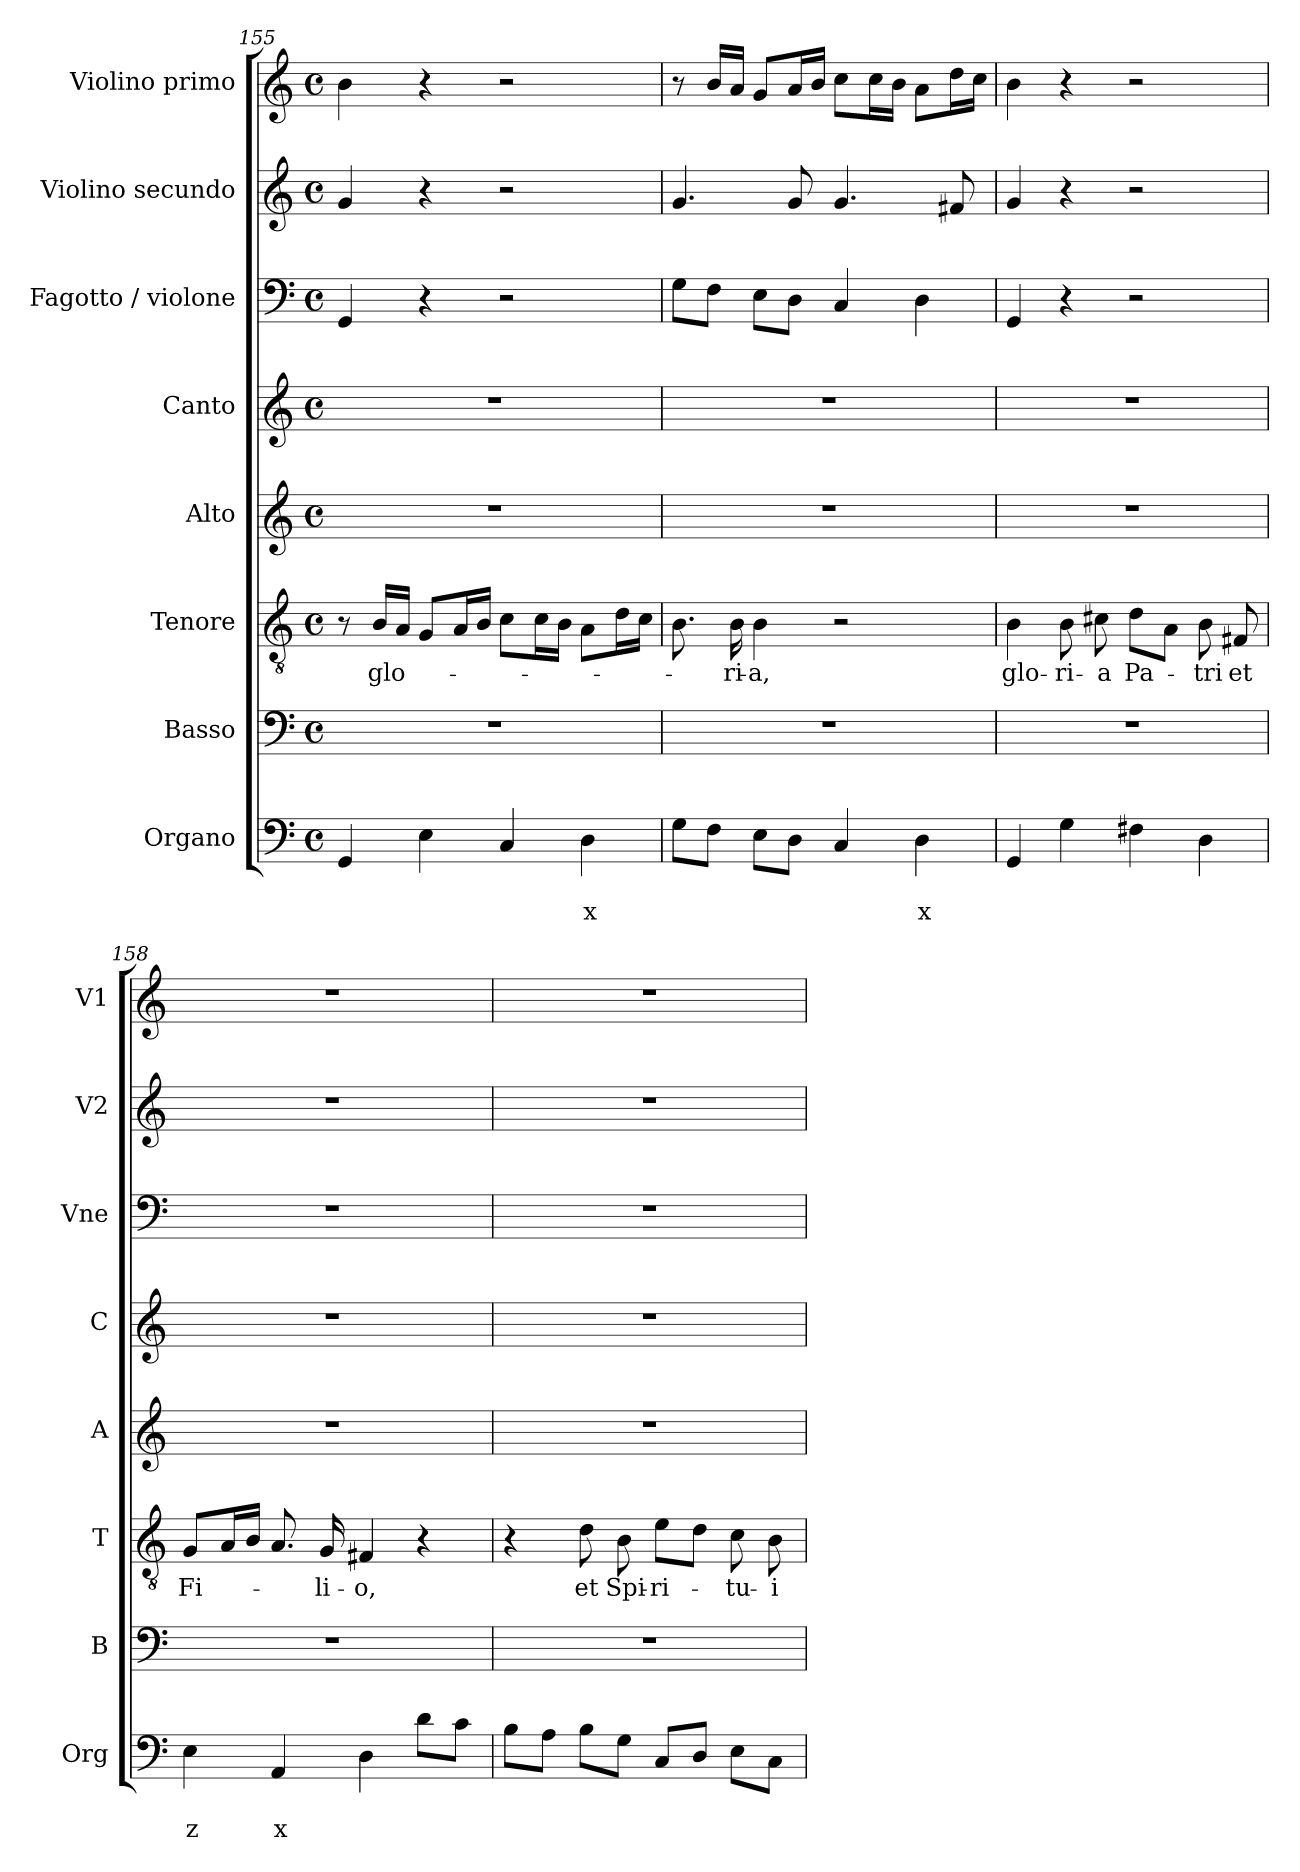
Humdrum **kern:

**kern	**text	**text	**kern	**kern	**text	**kern	**kern	**kern	**kern	**kern
*part8	*part8	*part8	*part7	*part6	*part6	*part5	*part4	*part3	*part2	*part1
*staff8	*staff8	*staff8	*staff7	*staff6	*staff6	*staff5	*staff4	*staff3	*staff2	*staff1
*I"Organo	*	*	*I"Basso	*I"Tenore	*	*I"Alto	*I"Canto	*I"Fagotto / violone	*I"Violino secundo	*I"Violino primo
*I'Org	*	*	*I'B	*I'T	*	*I'A	*I'C	*I'Vne	*I'V2	*I'V1
*clefF4	*	*	*clefF4	*clefGv2	*	*clefG2	*clefG2	*clefF4	*clefG2	*clefG2
*k[]	*	*	*k[]	*k[]	*	*k[]	*k[]	*k[]	*k[]	*k[]
*C:	*	*	*C:	*C:	*	*C:	*C:	*C:	*C:	*C:
*M4/4	*	*	*M4/4	*M4/4	*	*M4/4	*M4/4	*M4/4	*M4/4	*M4/4
*met(c)	*	*	*met(c)	*met(c)	*	*met(c)	*met(c)	*met(c)	*met(c)	*met(c)
=155	=155	=155	=155	=155	=155	=155	=155	=155	=155	=155
4GG/	.	.	1r	8r	.	1r	1r	4GG/	4g/	4b\
!	!	!	!	!	!LO:LY:b	!	!	!	!	!
.	.	.	.	16B/LL	glo-	.	.	.	.	.
.	.	.	.	16A/JJ	.	.	.	.	.	.
4E\	.	.	.	8G/L	.	.	.	4r	4r	4r
.	.	.	.	16A/L	.	.	.	.	.	.
.	.	.	.	16B/JJ	.	.	.	.	.	.
4C/	.	.	.	8c\L	.	.	.	2r	2r	2r
.	.	.	.	16c\L	.	.	.	.	.	.
.	.	.	.	16B\JJ	.	.	.	.	.	.
!	!	!LO:LY:b	!	!	!	!	!	!	!	!
4D\	.	x	.	8A\L	.	.	.	.	.	.
.	.	.	.	16d\L	.	.	.	.	.	.
.	.	.	.	16c\JJ	.	.	.	.	.	.
=156	=156	=156	=156	=156	=156	=156	=156	=156	=156	=156
8G\L	.	.	1r	8.B\	.	1r	1r	8G\L	4.g/	8r
8F\J	.	.	.	.	.	.	.	8F\J	.	16b/LL
!	!	!	!	!	!LO:LY:b	!	!	!	!	!
.	.	.	.	16B\	-ri-	.	.	.	.	16a/JJ
!	!	!	!	!	!LO:LY:b	!	!	!	!	!
8E\L	.	.	.	4B\	-a,	.	.	8E\L	.	8g/L
8D\J	.	.	.	.	.	.	.	8D\J	8g/	16a/L
.	.	.	.	.	.	.	.	.	.	16b/JJ
4C/	.	.	.	2r	.	.	.	4C/	4.g/	8cc\L
.	.	.	.	.	.	.	.	.	.	16cc\L
.	.	.	.	.	.	.	.	.	.	16b\JJ
!	!	!LO:LY:b	!	!	!	!	!	!	!	!
4D\	.	x	.	.	.	.	.	4D\	.	8a\L
.	.	.	.	.	.	.	.	.	8f#X/	16dd\L
.	.	.	.	.	.	.	.	.	.	16cc\JJ
!!LO:LB:g=z
=157	=157	=157	=157	=157	=157	=157	=157	=157	=157	=157
!	!	!	!	!	!LO:LY:b	!	!	!	!	!
4GG/	.	.	1r	4B\	glo-	1r	1r	4GG/	4g/	4b\
!	!	!	!	!	!LO:LY:b	!	!	!	!	!
4G\	.	.	.	8B\	-ri-	.	.	4r	4r	4r
!	!	!	!	!	!LO:LY:b	!	!	!	!	!
.	.	.	.	8c#X\	-a	.	.	.	.	.
!	!	!	!	!	!LO:LY:b	!	!	!	!	!
4F#X\	.	.	.	8d\L	Pa-	.	.	2r	2r	2r
.	.	.	.	8A\J	.	.	.	.	.	.
!	!	!	!	!	!LO:LY:b	!	!	!	!	!
4D\	.	.	.	8B\	-tri	.	.	.	.	.
!	!	!	!	!	!LO:LY:b	!	!	!	!	!
.	.	.	.	8F#X/	et	.	.	.	.	.
=158	=158	=158	=158	=158	=158	=158	=158	=158	=158	=158
!	!	!LO:LY:b	!	!	!LO:LY:b	!	!	!	!	!
4E\	.	z	1r	8G/L	Fi-	1r	1r	1r	1r	1r
.	.	.	.	16A/L	.	.	.	.	.	.
.	.	.	.	16B/JJ	.	.	.	.	.	.
!	!	!LO:LY:b	!	!	!	!	!	!	!	!
4AA/	.	x	.	8.A/	.	.	.	.	.	.
!	!	!	!	!	!LO:LY:b	!	!	!	!	!
.	.	.	.	16G/	-li-	.	.	.	.	.
!	!	!	!	!	!LO:LY:b	!	!	!	!	!
4D\	.	.	.	4F#X/	-o,	.	.	.	.	.
8d\L	.	.	.	4r	.	.	.	.	.	.
8c\J	.	.	.	.	.	.	.	.	.	.
=159	=159	=159	=159	=159	=159	=159	=159	=159	=159	=159
8B\L	.	.	1r	4r	.	1r	1r	1r	1r	1r
8A\J	.	.	.	.	.	.	.	.	.	.
!	!	!	!	!	!LO:LY:b	!	!	!	!	!
8B\L	.	.	.	8d\	et	.	.	.	.	.
!	!	!	!	!	!LO:LY:b	!	!	!	!	!
8G\J	.	.	.	8B\	Spi-	.	.	.	.	.
!	!	!	!	!	!LO:LY:b	!	!	!	!	!
8C/L	.	.	.	8e\L	-ri-	.	.	.	.	.
8D/J	.	.	.	8d\J	.	.	.	.	.	.
!	!	!	!	!	!LO:LY:b	!	!	!	!	!
8E\L	.	.	.	8c\	-tu-	.	.	.	.	.
!	!	!	!	!	!LO:LY:b	!	!	!	!	!
8C\J	.	.	.	8B\	-i	.	.	.	.	.
=	=	=	=	=	=	=	=	=	=	=
*-	*-	*-	*-	*-	*-	*-	*-	*-	*-	*-
